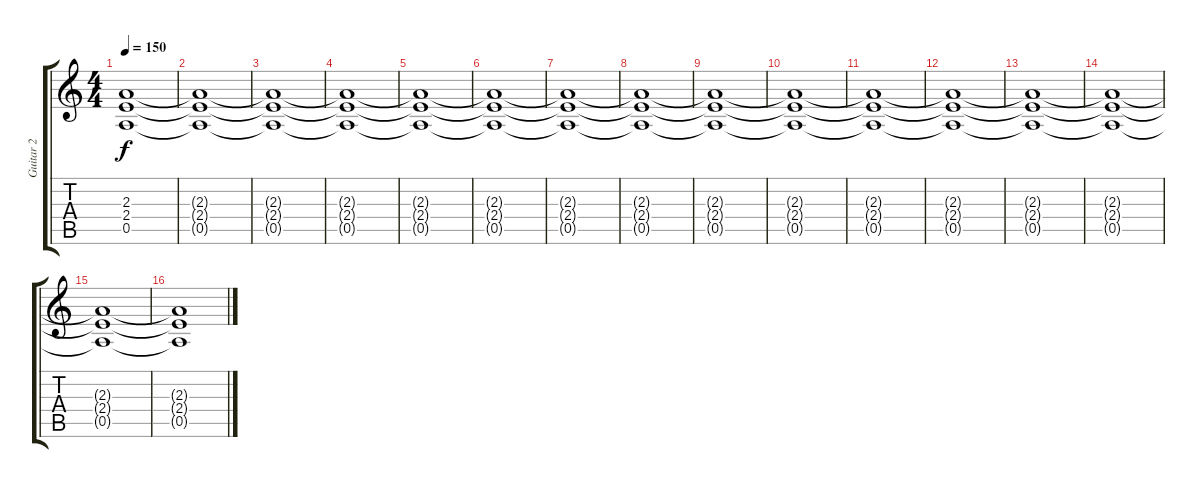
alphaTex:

\track ("Guitar 2" "Guitar 2") {instrument overdrivenguitar}
\staff {score tabs}
\tuning (E4 B3 G3 D3 A2 E2) {hide}
\ts (4 4)
\tempo 150
\clef g2
\ks c
(2.3{t} 2.4{t} 0.5{t}).1{dy f} |
(2.3{t} 2.4{t} 0.5{t}).1 |
(2.3{t} 2.4{t} 0.5{t}).1 |
(2.3{t} 2.4{t} 0.5{t}).1 |
(2.3{t} 2.4{t} 0.5{t}).1 |
(2.3{t} 2.4{t} 0.5{t}).1 |
(2.3{t} 2.4{t} 0.5{t}).1 |
(2.3{t} 2.4{t} 0.5{t}).1 |
(2.3{t} 2.4{t} 0.5{t}).1 |
(2.3{t} 2.4{t} 0.5{t}).1 |
(2.3{t} 2.4{t} 0.5{t}).1 |
(2.3{t} 2.4{t} 0.5{t}).1 |
(2.3{t} 2.4{t} 0.5{t}).1 |
(2.3{t} 2.4{t} 0.5{t}).1 |
(2.3{t} 2.4{t} 0.5{t}).1 |
(2.3{t} 2.4{t} 0.5{t}).1
